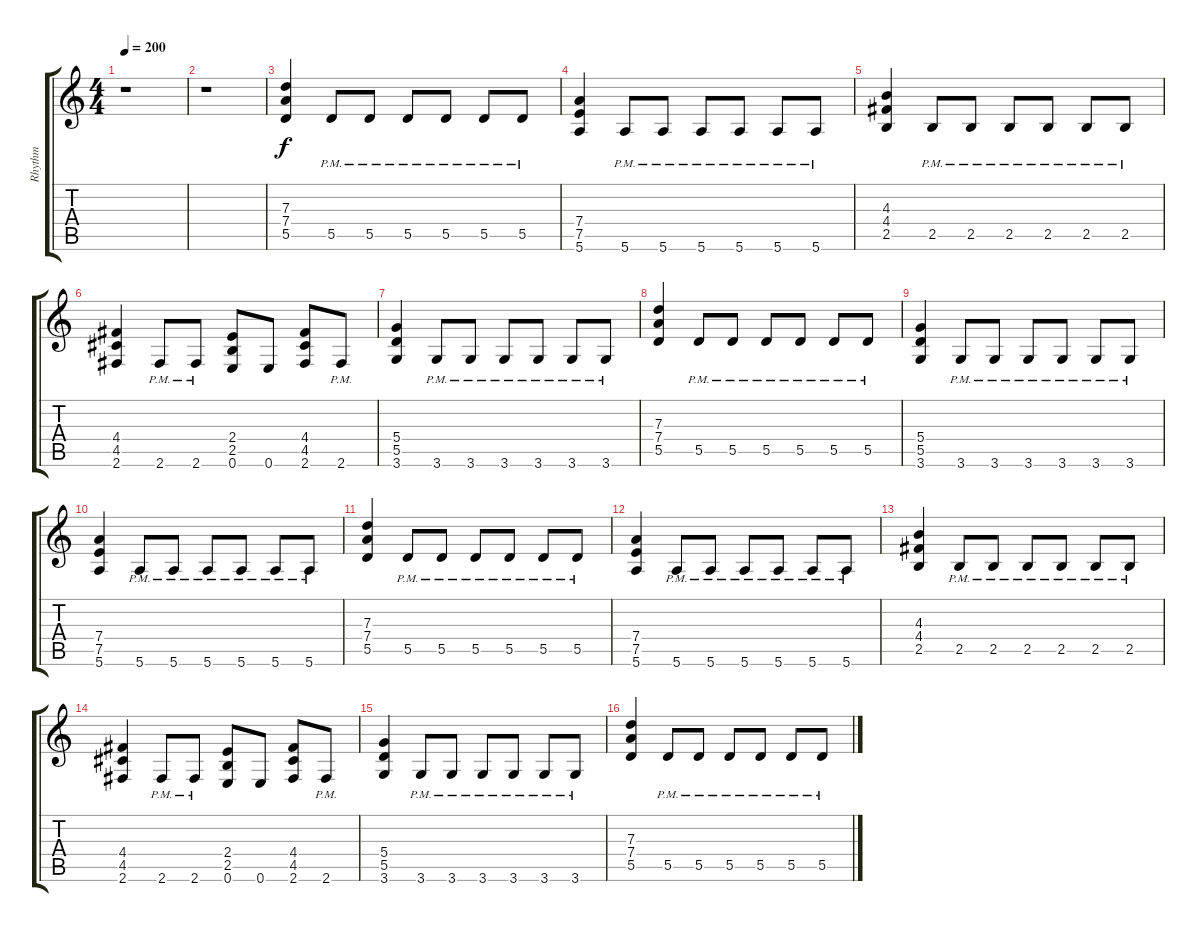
\track ("Rhythm" "Rhythm") {instrument distortionguitar}
\staff {score tabs}
\tuning (E4 B3 G3 D3 A2 E2) {hide}
\ts (4 4)
\tempo 200
\clef g2
\ks c
r.1{dy ff} |
r.1 |
(7.3 7.4 5.5).4{dy f} 5.5{pm}.8 5.5{pm}.8 5.5{pm}.8 5.5{pm}.8 5.5{pm}.8 5.5{pm}.8 |
(7.4 7.5 5.6).4 5.6{pm}.8 5.6{pm}.8 5.6{pm}.8 5.6{pm}.8 5.6{pm}.8 5.6{pm}.8 |
(4.3 4.4 2.5).4 2.5{pm}.8 2.5{pm}.8 2.5{pm}.8 2.5{pm}.8 2.5{pm}.8 2.5{pm}.8 |
(4.4 4.5 2.6).4 2.6{pm}.8 2.6{pm}.8 (2.4 2.5 0.6).8 0.6.8 (4.4 4.5 2.6).8 2.6{pm}.8 |
(5.4 5.5 3.6).4 3.6{pm}.8 3.6{pm}.8 3.6{pm}.8 3.6{pm}.8 3.6{pm}.8 3.6{pm}.8 |
(7.3 7.4 5.5).4 5.5{pm}.8 5.5{pm}.8 5.5{pm}.8 5.5{pm}.8 5.5{pm}.8 5.5{pm}.8 |
(5.4 5.5 3.6).4 3.6{pm}.8 3.6{pm}.8 3.6{pm}.8 3.6{pm}.8 3.6{pm}.8 3.6{pm}.8 |
(7.4 7.5 5.6).4 5.6{pm}.8 5.6{pm}.8 5.6{pm}.8 5.6{pm}.8 5.6{pm}.8 5.6{pm}.8 |
(7.3 7.4 5.5).4 5.5{pm}.8 5.5{pm}.8 5.5{pm}.8 5.5{pm}.8 5.5{pm}.8 5.5{pm}.8 |
(7.4 7.5 5.6).4 5.6{pm}.8 5.6{pm}.8 5.6{pm}.8 5.6{pm}.8 5.6{pm}.8 5.6{pm}.8 |
(4.3 4.4 2.5).4 2.5{pm}.8 2.5{pm}.8 2.5{pm}.8 2.5{pm}.8 2.5{pm}.8 2.5{pm}.8 |
(4.4 4.5 2.6).4 2.6{pm}.8 2.6{pm}.8 (2.4 2.5 0.6).8 0.6.8 (4.4 4.5 2.6).8 2.6{pm}.8 |
(5.4 5.5 3.6).4 3.6{pm}.8 3.6{pm}.8 3.6{pm}.8 3.6{pm}.8 3.6{pm}.8 3.6{pm}.8 |
(7.3 7.4 5.5).4 5.5{pm}.8 5.5{pm}.8 5.5{pm}.8 5.5{pm}.8 5.5{pm}.8 5.5{pm}.8
